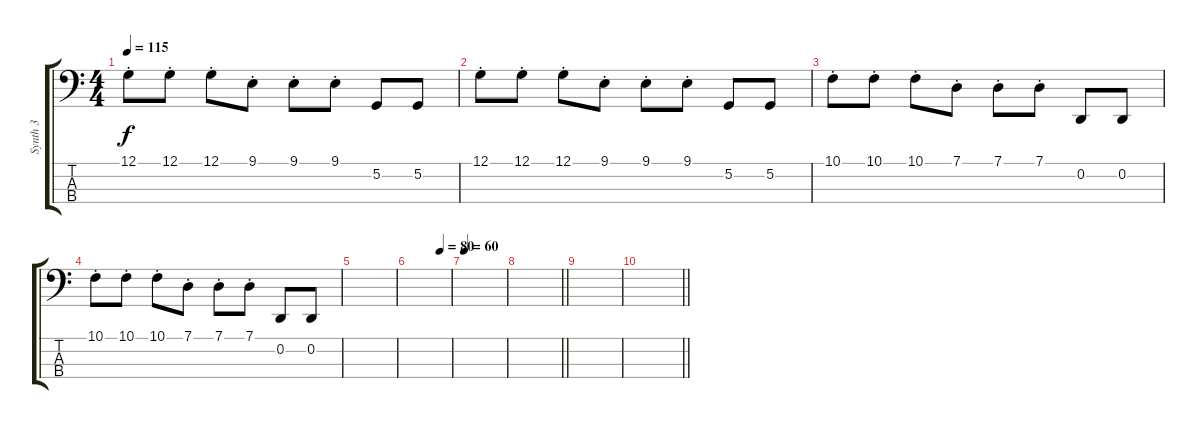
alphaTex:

\track ("Synth 3" "Synth 3") {instrument lead1square}
\staff {score tabs}
\tuning (G2 D2 A1 E1) {hide}
\ts (4 4)
\tempo 115
\clef f4
\ks c
12.1{st}.8{dy f} 12.1{st}.8 12.1{st}.8 9.1{st}.8 9.1{st}.8 9.1{st}.8 5.2.8 5.2.8 |
12.1{st}.8 12.1{st}.8 12.1{st}.8 9.1{st}.8 9.1{st}.8 9.1{st}.8 5.2.8 5.2.8 |
10.1{st}.8 10.1{st}.8 10.1{st}.8 7.1{st}.8 7.1{st}.8 7.1{st}.8 0.2.8 0.2.8 |
10.1{st}.8 10.1{st}.8 10.1{st}.8 7.1{st}.8 7.1{st}.8 7.1{st}.8 0.2.8 0.2.8 |
|
\tempo (80 0.75)
|
\tempo 60
|
\barLineRight lightlight
|
|
\barLineRight lightlight
